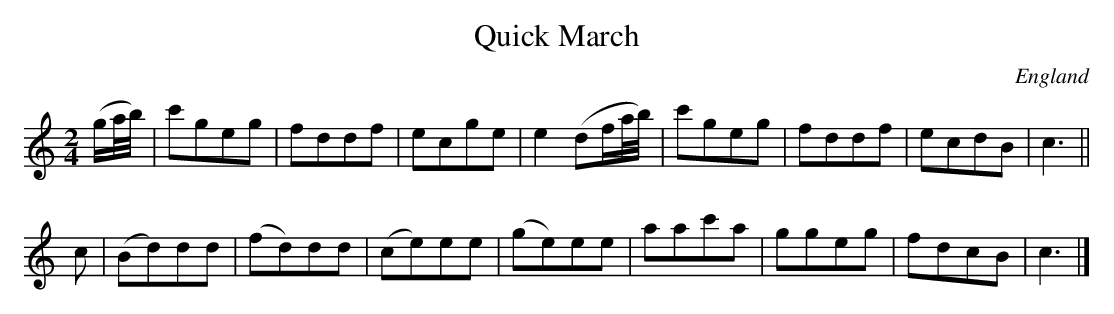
X:1
T:Quick March
L:1/8
M:2/4
O:England
K:C
(g/a//b//) | \
c'geg | fddf | ecge | e2 (df/a//b//) | c'geg | fddf | ecdB | c3 ||
c | \
(Bd)dd | (fd)dd | (ce)ee | (ge)ee | aac'a | ggeg | fdcB | c3 |]
